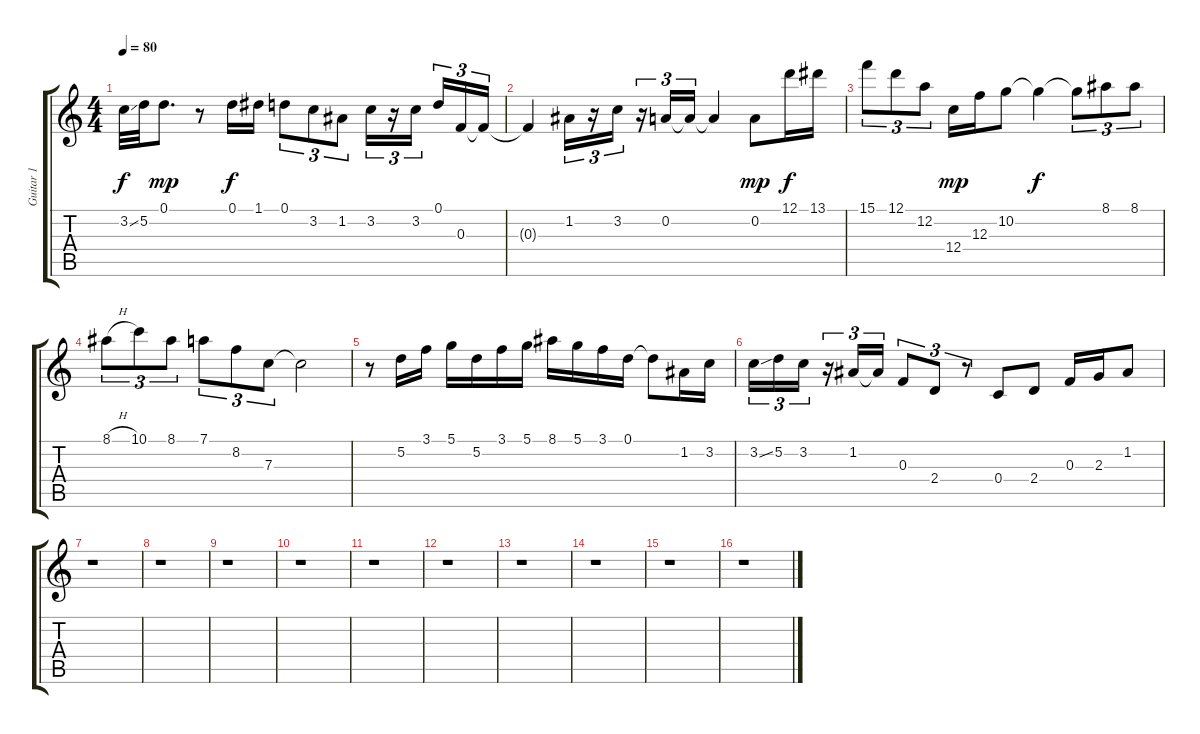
\track ("Guitar 1" "Guitar 1") {instrument acousticguitarsteel}
\staff {score tabs}
\tuning (D4 A3 F3 C3 G2 D2) {hide}
\ts (4 4)
\tempo 80
\clef g2
\ks c
3.2{ss}.32{dy f} 5.2.32 0.1.8{d dy mp} r.8 0.1.16{dy f} 1.1.16 0.1.8{tu (3 2)} 3.2.8{tu (3 2)} 1.2.8{tu (3 2)} 3.2.16{tu (3 2)} r.16{tu (3 2)} 3.2.16{tu (3 2) beam splitsecondary} 0.1.16{tu (3 2)} 0.3.16{tu (3 2)} 0.3{t}.16{tu (3 2)} |
0.3{t}.4 1.2.16{tu (3 2)} r.16{tu (3 2)} 3.2.16{tu (3 2)} r.16{tu (3 2)} 0.2.16{tu (3 2)} 0.2{t}.16{tu (3 2)} 0.2{t}.4 0.2.8{dy mp} 12.1.16{dy f} 13.1.16 |
15.1.8{tu (3 2)} 12.1.8{tu (3 2)} 12.2.8{tu (3 2)} 12.4.16{dy mp} 12.3.16 10.2.8 10.2{t}.4{dy f} 10.2{t}.8{tu (3 2)} 8.1.8{tu (3 2)} 8.1.8{tu (3 2)} |
8.1{h}.8{tu (3 2)} 10.1.8{tu (3 2)} 8.1.8{tu (3 2)} 7.1.8{tu (3 2)} 8.2.8{tu (3 2)} 7.3.8{tu (3 2)} 7.3{t}.2 |
r.8 5.2.16 3.1.16 5.1.16 5.2.16 3.1.16 5.1.16 8.1.16 5.1.16 3.1.16 0.1.16 0.1{t}.8 1.2.16 3.2.16 |
3.2{ss}.16{tu (3 2)} 5.2.16{tu (3 2)} 3.2.16{tu (3 2)} r.16{tu (3 2)} 1.2.16{tu (3 2)} 1.2{t}.16{tu (3 2)} 0.3.8{tu (3 2)} 2.4.8{tu (3 2)} r.8{tu (3 2)} 0.4.8 2.4.8 0.3.16 2.3.16 1.2.8 |
r.1 |
r.1 |
r.1 |
r.1 |
r.1 |
r.1 |
r.1 |
r.1 |
r.1 |
r.1
